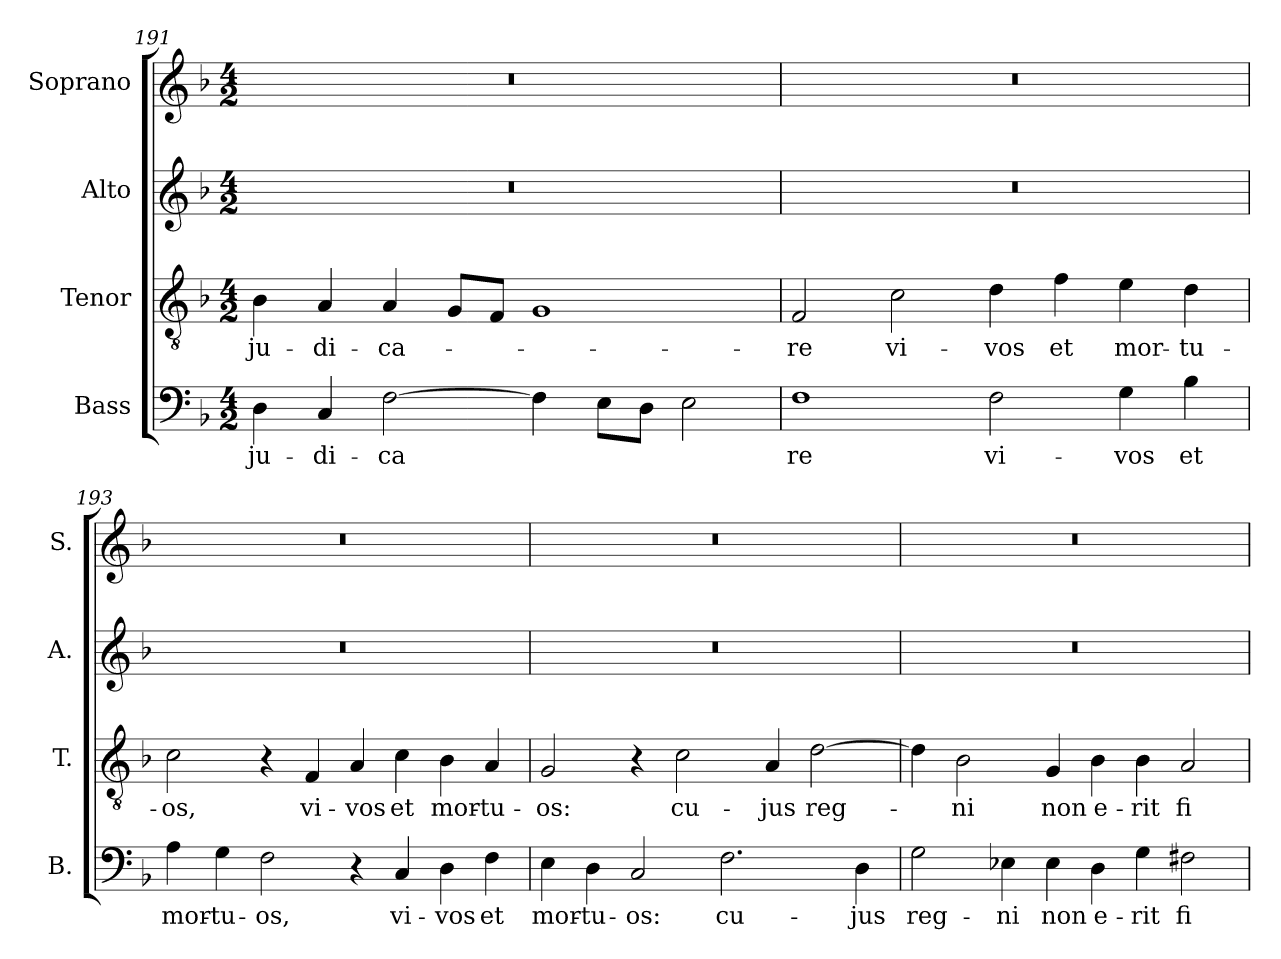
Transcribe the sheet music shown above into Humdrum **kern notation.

**kern	**text	**kern	**text	**kern	**kern
*part4	*part4	*part3	*part3	*part2	*part1
*staff4	*staff4	*staff3	*staff3	*staff2	*staff1
*I"Bass	*	*I"Tenor	*	*I"Alto	*I"Soprano
*I'B.	*	*I'T.	*	*I'A.	*I'S.
*clefF4	*	*clefGv2	*	*clefG2	*clefG2
*	*	*ITrd7c12	*	*	*
*k[b-]	*	*k[b-]	*	*k[b-]	*k[b-]
*F:	*	*F:	*	*F:	*F:
*M4/2	*	*M4/2	*	*M4/2	*M4/2
=191	=191	=191	=191	=191	=191
!	!LO:LY:b:color=#000000	!	!	!	!
!	!	!	!LO:LY:b:color=#000000	!LO:N:vis=1	!LO:N:vis=1
4Di\	ju-	4BB-i\	ju-	0r	0r
!	!LO:LY:b:color=#000000	!	!	!	!
!	!	!	!LO:LY:b:color=#000000	!	!
4Ci/	-di-	4AAi/	-di-	.	.
!	!LO:LY:b:color=#000000	!	!	!	!
!	!	!	!LO:LY:b:color=#000000	!	!
[2Fi\	-ca	4AAi/	-ca-	.	.
.	.	8GGi/L	.	.	.
.	.	8FFi/J	.	.	.
4Fi\]	.	1GGi	.	.	.
8Ei\L	.	.	.	.	.
8Di\J	.	.	.	.	.
2Ei\	.	.	.	.	.
=192	=192	=192	=192	=192	=192
!	!LO:LY:b:color=#000000	!	!	!	!
!	!	!	!LO:LY:b:color=#000000	!LO:N:vis=1	!LO:N:vis=1
1Fi	re	2FFi/	-re	0r	0r
!	!	!	!LO:LY:b:color=#000000	!	!
.	.	2Ci\	vi-	.	.
!	!LO:LY:b:color=#000000	!	!	!	!
!	!	!	!LO:LY:b:color=#000000	!	!
2Fi\	vi-	4Di\	-vos	.	.
!	!	!	!LO:LY:b:color=#000000	!	!
.	.	4Fi\	et	.	.
!	!LO:LY:b:color=#000000	!	!	!	!
!	!	!	!LO:LY:b:color=#000000	!	!
4Gi\	-vos	4Ei\	mor-	.	.
!	!LO:LY:b:color=#000000	!	!	!	!
!	!	!	!LO:LY:b:color=#000000	!	!
4B-i\	et	4Di\	-tu-	.	.
!!LO:LB:g=z
=193	=193	=193	=193	=193	=193
!	!LO:LY:b:color=#000000	!	!	!	!
!	!	!	!LO:LY:b:color=#000000	!LO:N:vis=1	!LO:N:vis=1
4Ai\	mor-	2Ci\	-os,	0r	0r
!	!LO:LY:b:color=#000000	!	!	!	!
4Gi\	-tu-	.	.	.	.
!	!LO:LY:b:color=#000000	!	!	!	!
2Fi\	-os,	4r	.	.	.
!	!	!	!LO:LY:b:color=#000000	!	!
.	.	4FFi/	vi-	.	.
!	!	!	!LO:LY:b:color=#000000	!	!
4r	.	4AAi/	-vos	.	.
!	!LO:LY:b:color=#000000	!	!	!	!
!	!	!	!LO:LY:b:color=#000000	!	!
4Ci/	vi-	4Ci\	et	.	.
!	!LO:LY:b:color=#000000	!	!	!	!
!	!	!	!LO:LY:b:color=#000000	!	!
4Di\	-vos	4BB-i\	mor-	.	.
!	!LO:LY:b:color=#000000	!	!	!	!
!	!	!	!LO:LY:b:color=#000000	!	!
4Fi\	et	4AAi/	-tu-	.	.
=194	=194	=194	=194	=194	=194
!	!LO:LY:b:color=#000000	!	!	!	!
!	!	!	!LO:LY:b:color=#000000	!LO:N:vis=1	!LO:N:vis=1
4Ei\	mor-	2GGi/	-os:	0r	0r
!	!LO:LY:b:color=#000000	!	!	!	!
4Di\	-tu-	.	.	.	.
!	!LO:LY:b:color=#000000	!	!	!	!
2Ci/	-os:	4r	.	.	.
!	!	!	!LO:LY:b:color=#000000	!	!
.	.	2Ci\	cu-	.	.
!	!LO:LY:b:color=#000000	!	!	!	!
2.Fi\	cu-	.	.	.	.
!	!	!	!LO:LY:b:color=#000000	!	!
.	.	4AAi/	-jus	.	.
!	!	!	!LO:LY:b:color=#000000	!	!
.	.	[2Di\	reg-	.	.
!	!LO:LY:b:color=#000000	!	!	!	!
4Di\	-jus	.	.	.	.
=195	=195	=195	=195	=195	=195
!	!LO:LY:b:color=#000000	!	!	!LO:N:vis=1	!LO:N:vis=1
2Gi\	reg-	4Di\]	.	0r	0r
!	!	!	!LO:LY:b:color=#000000	!	!
.	.	2BB-i\	-ni	.	.
!	!LO:LY:b:color=#000000	!	!	!	!
4E-Xi\	-ni	.	.	.	.
!	!LO:LY:b:color=#000000	!	!	!	!
!	!	!	!LO:LY:b:color=#000000	!	!
4E-i\	non	4GGi/	non	.	.
!	!LO:LY:b:color=#000000	!	!	!	!
!	!	!	!LO:LY:b:color=#000000	!	!
4Di\	e-	4BB-i\	e-	.	.
!	!LO:LY:b:color=#000000	!	!	!	!
!	!	!	!LO:LY:b:color=#000000	!	!
4Gi\	-rit	4BB-i\	-rit	.	.
!	!LO:LY:b:color=#000000	!	!	!	!
!	!	!	!LO:LY:b:color=#000000	!	!
2F#Xi\	fi-	2AAi/	fi-	.	.
=	=	=	=	=	=
*-	*-	*-	*-	*-	*-
